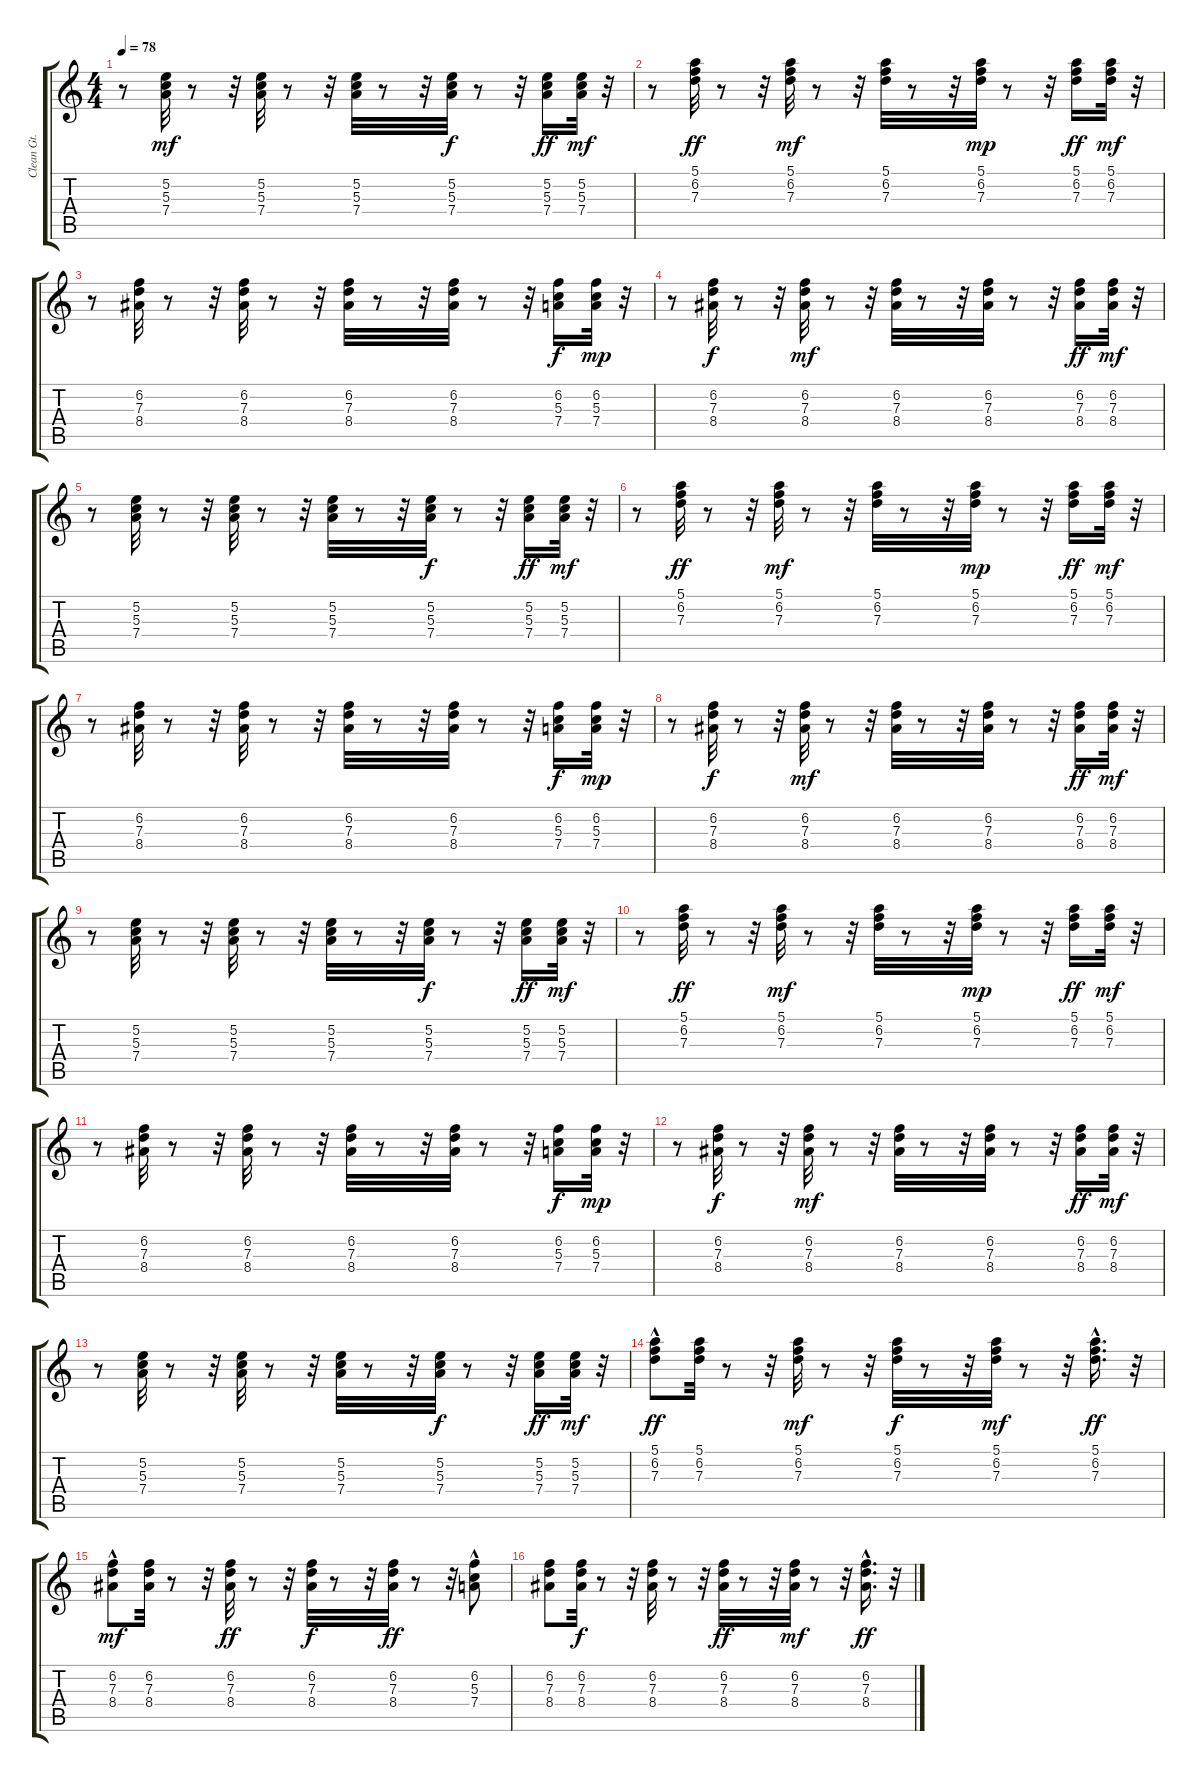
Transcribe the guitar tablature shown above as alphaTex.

\track ("Clean Gt.           " "Clean Gt. ") {instrument electricguitarclean}
\staff {score tabs}
\tuning (E4 B3 G3 D3 A2 E2) {hide}
\ts (4 4)
\tempo 78
\clef g2
\ks c
r.8{dy mf} (5.2 5.3 7.4).32 r.8 r.32 (5.2 5.3 7.4).32 r.8 r.32 (5.2 5.3 7.4).32 r.8 r.32 (5.2 5.3 7.4).32{dy f} r.8 r.32 (5.2 5.3 7.4).16{dy ff} (5.2 5.3 7.4).32{dy mf} r.32 |
r.8 (5.1 6.2 7.3).32{dy ff} r.8 r.32 (5.1 6.2 7.3).32{dy mf} r.8 r.32 (5.1 6.2 7.3).32 r.8 r.32 (5.1 6.2 7.3).32{dy mp} r.8 r.32 (5.1 6.2 7.3).16{dy ff} (5.1 6.2 7.3).32{dy mf} r.32 |
r.8 (6.2 7.3 8.4).32 r.8 r.32 (6.2 7.3 8.4).32 r.8 r.32 (6.2 7.3 8.4).32 r.8 r.32 (6.2 7.3 8.4).32 r.8 r.32 (6.2 5.3 7.4).16{dy f} (6.2 5.3 7.4).32{dy mp} r.32 |
r.8 (6.2 7.3 8.4).32{dy f} r.8 r.32 (6.2 7.3 8.4).32{dy mf} r.8 r.32 (6.2 7.3 8.4).32 r.8 r.32 (6.2 7.3 8.4).32 r.8 r.32 (6.2 7.3 8.4).16{dy ff} (6.2 7.3 8.4).32{dy mf} r.32 |
r.8 (5.2 5.3 7.4).32 r.8 r.32 (5.2 5.3 7.4).32 r.8 r.32 (5.2 5.3 7.4).32 r.8 r.32 (5.2 5.3 7.4).32{dy f} r.8 r.32 (5.2 5.3 7.4).16{dy ff} (5.2 5.3 7.4).32{dy mf} r.32 |
r.8 (5.1 6.2 7.3).32{dy ff} r.8 r.32 (5.1 6.2 7.3).32{dy mf} r.8 r.32 (5.1 6.2 7.3).32 r.8 r.32 (5.1 6.2 7.3).32{dy mp} r.8 r.32 (5.1 6.2 7.3).16{dy ff} (5.1 6.2 7.3).32{dy mf} r.32 |
r.8 (6.2 7.3 8.4).32 r.8 r.32 (6.2 7.3 8.4).32 r.8 r.32 (6.2 7.3 8.4).32 r.8 r.32 (6.2 7.3 8.4).32 r.8 r.32 (6.2 5.3 7.4).16{dy f} (6.2 5.3 7.4).32{dy mp} r.32 |
r.8 (6.2 7.3 8.4).32{dy f} r.8 r.32 (6.2 7.3 8.4).32{dy mf} r.8 r.32 (6.2 7.3 8.4).32 r.8 r.32 (6.2 7.3 8.4).32 r.8 r.32 (6.2 7.3 8.4).16{dy ff} (6.2 7.3 8.4).32{dy mf} r.32 |
r.8 (5.2 5.3 7.4).32 r.8 r.32 (5.2 5.3 7.4).32 r.8 r.32 (5.2 5.3 7.4).32 r.8 r.32 (5.2 5.3 7.4).32{dy f} r.8 r.32 (5.2 5.3 7.4).16{dy ff} (5.2 5.3 7.4).32{dy mf} r.32 |
r.8 (5.1 6.2 7.3).32{dy ff} r.8 r.32 (5.1 6.2 7.3).32{dy mf} r.8 r.32 (5.1 6.2 7.3).32 r.8 r.32 (5.1 6.2 7.3).32{dy mp} r.8 r.32 (5.1 6.2 7.3).16{dy ff} (5.1 6.2 7.3).32{dy mf} r.32 |
r.8 (6.2 7.3 8.4).32 r.8 r.32 (6.2 7.3 8.4).32 r.8 r.32 (6.2 7.3 8.4).32 r.8 r.32 (6.2 7.3 8.4).32 r.8 r.32 (6.2 5.3 7.4).16{dy f} (6.2 5.3 7.4).32{dy mp} r.32 |
r.8 (6.2 7.3 8.4).32{dy f} r.8 r.32 (6.2 7.3 8.4).32{dy mf} r.8 r.32 (6.2 7.3 8.4).32 r.8 r.32 (6.2 7.3 8.4).32 r.8 r.32 (6.2 7.3 8.4).16{dy ff} (6.2 7.3 8.4).32{dy mf} r.32 |
r.8 (5.2 5.3 7.4).32 r.8 r.32 (5.2 5.3 7.4).32 r.8 r.32 (5.2 5.3 7.4).32 r.8 r.32 (5.2 5.3 7.4).32{dy f} r.8 r.32 (5.2 5.3 7.4).16{dy ff} (5.2 5.3 7.4).32{dy mf} r.32 |
(5.1 6.2 7.3{hac}).8{dy ff} (5.1 6.2 7.3).32 r.8 r.32 (5.1 6.2 7.3).32{dy mf} r.8 r.32 (5.1 6.2 7.3).32{dy f} r.8 r.32 (5.1 6.2 7.3).32{dy mf} r.8 r.32 (5.1{hac} 6.2{hac} 7.3{hac}).16{d dy ff} r.32 |
(6.2{hac} 7.3 8.4{hac}).8{dy mf} (6.2 7.3 8.4).32 r.8 r.32 (6.2 7.3 8.4).32{dy ff} r.8 r.32 (6.2 7.3 8.4).32{dy f} r.8 r.32 (6.2 7.3 8.4).32{dy ff} r.8 r.32 (6.2{hac} 5.3 7.4{hac}).8 |
(6.2 7.3 8.4).8 (6.2 7.3 8.4).32{dy f} r.8 r.32 (6.2 7.3 8.4).32 r.8 r.32 (6.2 7.3 8.4).32{dy ff} r.8 r.32 (6.2 7.3 8.4).32{dy mf} r.8 r.32 (6.2{hac} 7.3{hac} 8.4{hac}).16{d dy ff} r.32
